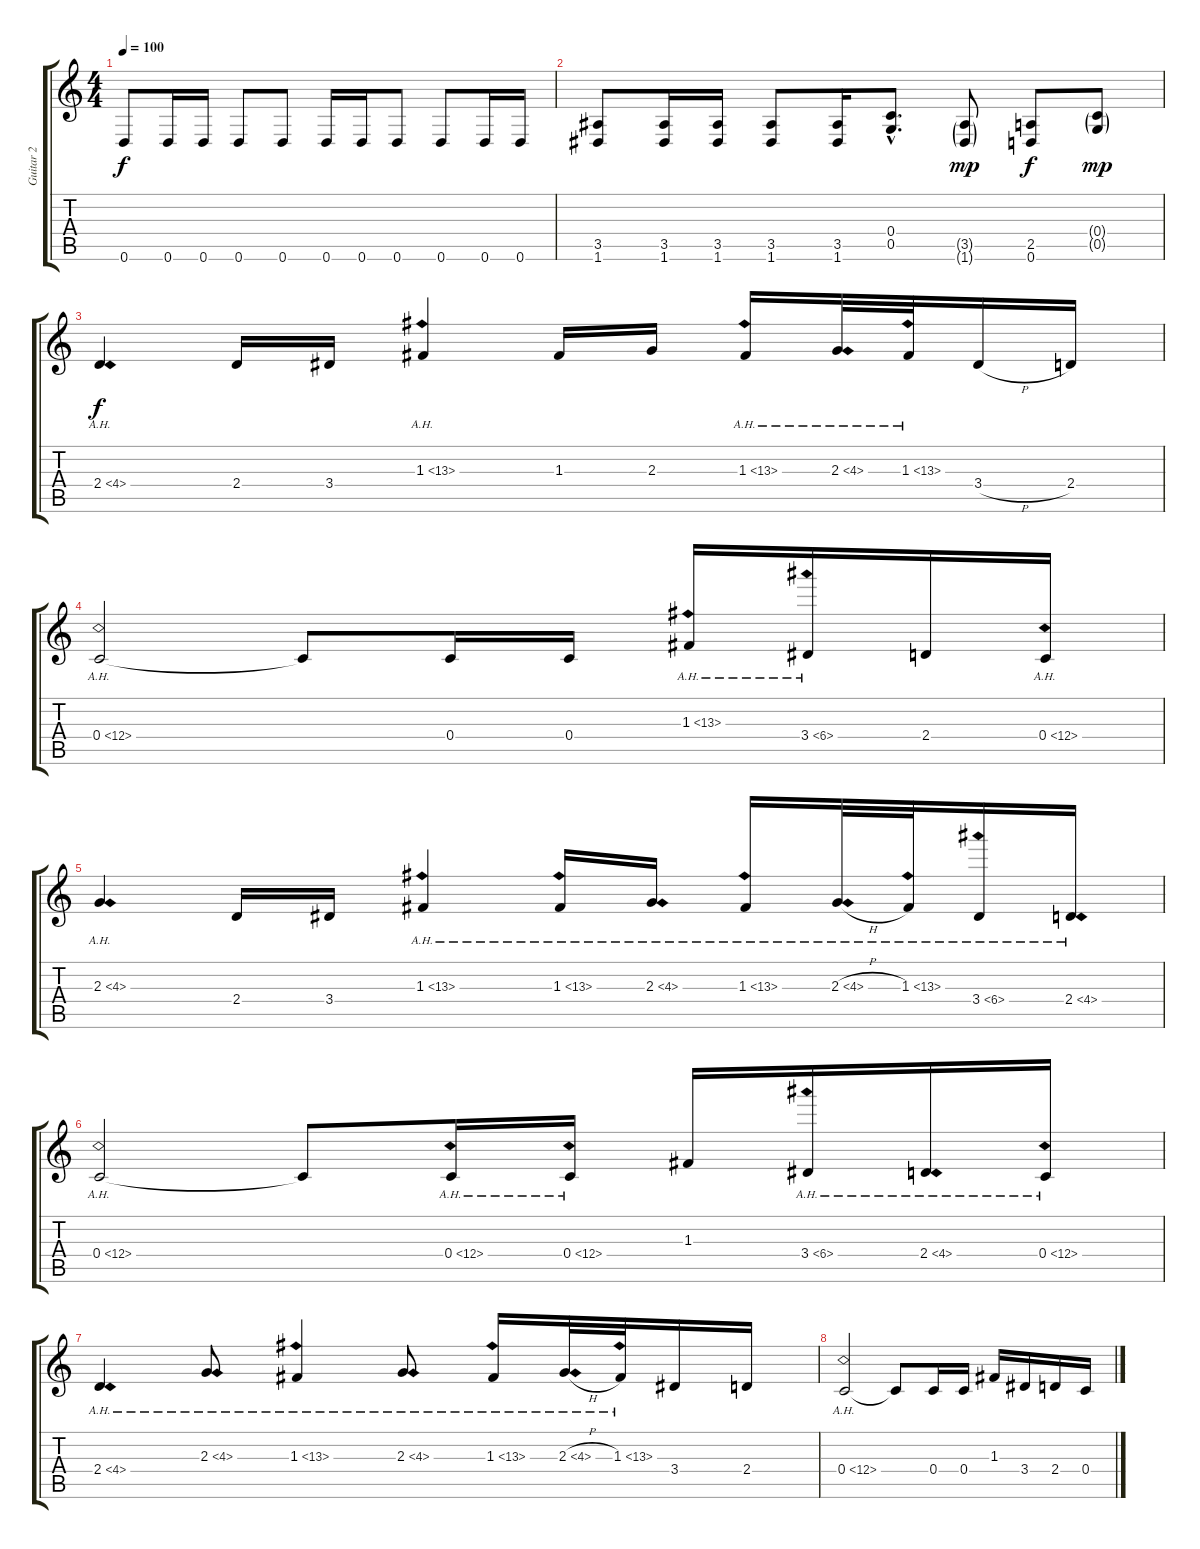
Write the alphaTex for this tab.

\track ("Guitar 2" "Guitar 2") {instrument distortionguitar}
\staff {score tabs}
\tuning (D4 A3 F3 C3 G2 D2) {hide}
\ts (4 4)
\tempo 100
\clef g2
\ks c
0.6.8{dy f} 0.6.16 0.6.16 0.6.8 0.6.8 0.6.16 0.6.16 0.6.8 0.6.8 0.6.16 0.6.16 |
(3.5 1.6).8 (3.5 1.6).16 (3.5 1.6).16 (3.5 1.6).8 (3.5 1.6).16 (0.4{hac} 0.5{hac}).8{d} (3.5{g} 1.6{g}).8{dy mp} (2.5 0.6).8{dy f} (0.4{g} 0.5{g}).8{dy mp} |
2.4{ah 2}.4{dy f} 2.4.16 3.4.16 1.3{ah 12}.4 1.3.16 2.3.16 1.3{ah 12}.16 2.3{ah 2}.32 1.3{ah 12}.32 3.4{h}.16 2.4.16 |
0.4{ah 12}.2 0.4{t}.8 0.4.16 0.4.16 1.3{ah 12}.16 3.4{ah 3}.16 2.4.16 0.4{ah 12}.16 |
2.3{ah 2}.4{instrument guitarharmonics} 2.4.16{instrument distortionguitar} 3.4.16 1.3{ah 12}.4 1.3{ah 12}.16 2.3{ah 2}.16 1.3{ah 12}.16 2.3{ah 2 h}.32 1.3{ah 12}.32 3.4{ah 3}.16 2.4{ah 2}.16 |
0.4{ah 12}.2 0.4{t}.8 0.4{ah 12}.16 0.4{ah 12}.16 1.3.16 3.4{ah 3}.16 2.4{ah 2}.16 0.4{ah 12}.16 |
2.4{ah 2}.4 2.3{ah 2}.8 1.3{ah 12}.4{instrument guitarharmonics} 2.3{ah 2}.8{instrument distortionguitar} 1.3{ah 12}.16 2.3{ah 2 h}.32 1.3{ah 12}.32 3.4.16 2.4.16 |
0.4{ah 12}.2 0.4{t}.8 0.4.16 0.4.16 1.3.16 3.4.16 2.4.16 0.4.16
